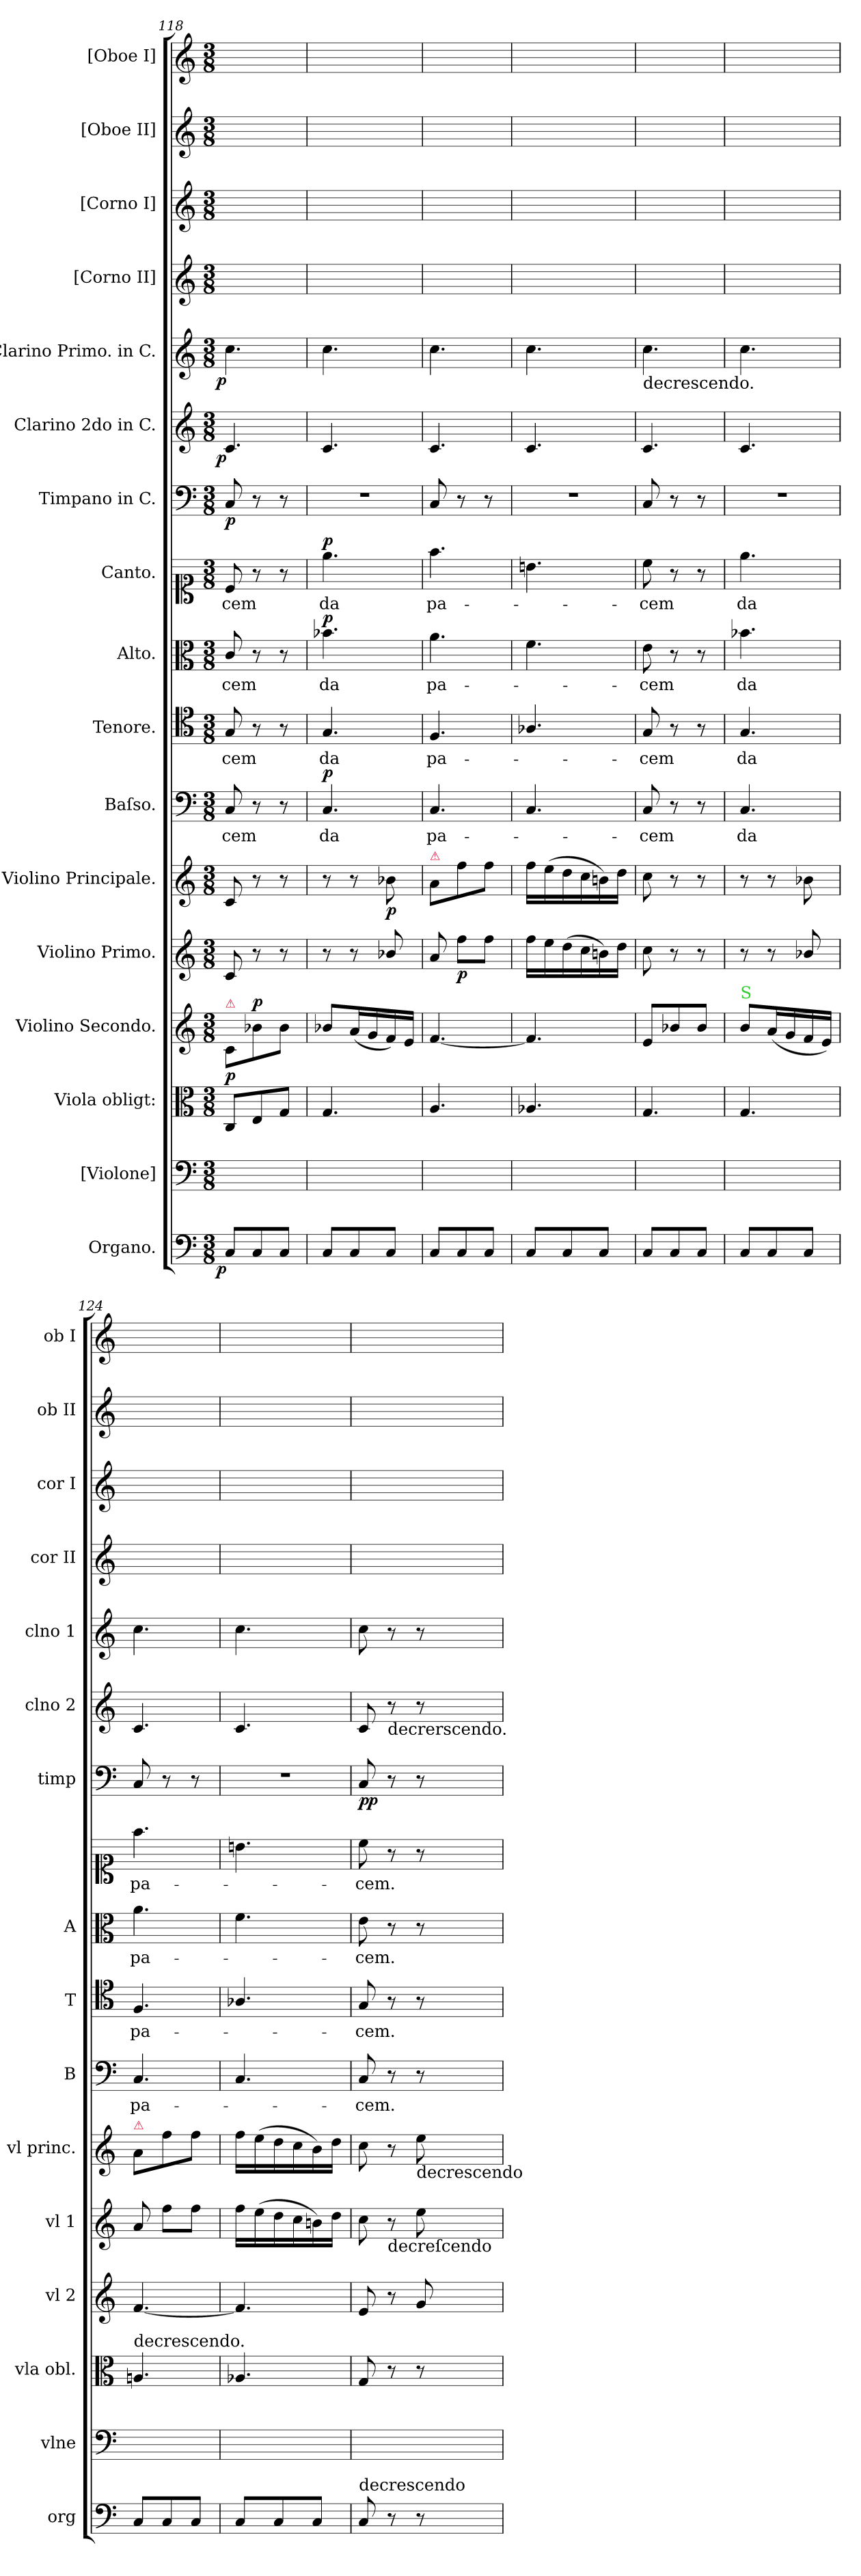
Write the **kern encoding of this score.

**kern	**dynam	**kern	**kern	**dynam	**kern	**dynam	**kern	**dynam	**kern	**dynam	**kern	**text	**dynam	**kern	**text	**kern	**text	**dynam	**kern	**text	**dynam	**kern	**dynam	**kern	**dynam	**kern	**dynam	**kern	**kern	**kern	**kern
*part17	*part17	*part16	*part15	*part15	*part14	*part14	*part13	*part13	*part12	*part12	*part11	*part11	*part11	*part10	*part10	*part9	*part9	*part9	*part8	*part8	*part8	*part7	*part7	*part6	*part6	*part5	*part5	*part4	*part3	*part2	*part1
*staff17	*staff17	*staff16	*staff15	*staff15	*staff14	*staff14	*staff13	*staff13	*staff12	*staff12	*staff11	*staff11	*staff11	*staff10	*staff10	*staff9	*staff9	*staff9	*staff8	*staff8	*staff8	*staff7	*staff7	*staff6	*staff6	*staff5	*staff5	*staff4	*staff3	*staff2	*staff1
*I"Organo.	*	*I"[Violone]	*I"Viola obligt:	*	*I"Violino Secondo.	*	*I"Violino Primo.	*	*I"Violino Principale.	*	*I"Baſso.	*	*	*I"Tenore.	*	*I"Alto.	*	*	*I"Canto.	*	*	*I"Timpano in C.	*	*I"Clarino 2do in C.	*	*I"Clarino Primo. in C.	*	*I"[Corno II]	*I"[Corno I]	*I"[Oboe II]	*I"[Oboe I]
*I'org	*	*I'vlne	*I'vla obl.	*	*I'vl 2	*	*I'vl 1	*	*I'vl princ.	*	*I'B	*	*	*I'T	*	*I'A	*	*	*	*	*	*I'timp	*	*I'clno 2	*	*I'clno 1	*	*I'cor II	*I'cor I	*I'ob II	*I'ob I
*clefF4	*	*clefF4	*clefC3	*	*clefG2	*	*clefG2	*	*clefG2	*	*clefF4	*	*	*clefC4	*	*clefC3	*	*	*clefC1	*	*	*clefF4	*	*clefG2	*	*clefG2	*	*clefG2	*clefG2	*clefG2	*clefG2
*k[]	*	*k[]	*k[]	*	*k[]	*	*k[]	*	*k[]	*	*k[]	*	*	*k[]	*	*k[]	*	*	*k[]	*	*	*k[]	*	*k[]	*	*k[]	*	*k[]	*k[]	*k[]	*k[]
*M3/8	*	*M3/8	*M3/8	*	*M3/8	*	*M3/8	*	*M3/8	*	*M3/8	*	*	*M3/8	*	*M3/8	*	*	*M3/8	*	*	*M3/8	*	*M3/8	*	*M3/8	*	*M3/8	*M3/8	*M3/8	*M3/8
=118	=118	=118	=118	=118	=118	=118	=118	=118	=118	=118	=118	=118	=118	=118	=118	=118	=118	=118	=118	=118	=118	=118	=118	=118	=118	=118	=118	=118	=118	=118	=118
!	!	!	!	!	!LO:TX:a:color=crimson:t=⚠	!	!	!	!	!	!	!	!	!	!	!	!	!	!	!	!	!	!	!	!	!	!	!	!	!	!
!	!LO:DY:rj	!	!	!LO:DY:a	!	!	!	!	!	!	!	!	!	!	!	!	!	!	!	!	!	!	!	!	!LO:DY:rj	!	!LO:DY:rj	!	!	!	!
8C/L	p	4.ryy	8C/L	p	8c/L	.	8c/	.	8c/	.	8C/	-cem	.	8G/	-cem	8c/	-cem	.	8c/	-cem	.	8C/	p	4.c/	p	4.cc\	p	4.ryy	4.ryy	4.ryy	4.ryy
!	!	!	!	!	!	!LO:DY:a	!	!	!	!	!	!	!	!	!	!	!	!	!	!	!	!	!	!	!	!	!	!	!	!	!
8C/	.	.	8E/	.	8b-X\	p	8r	.	8r	.	8r	.	.	8r	.	8r	.	.	8r	.	.	8r	.	.	.	.	.	.	.	.	.
8C/J	.	.	8G/J	.	8b-\J	.	8r	.	8r	.	8r	.	.	8r	.	8r	.	.	8r	.	.	8r	.	.	.	.	.	.	.	.	.
=119	=119	=119	=119	=119	=119	=119	=119	=119	=119	=119	=119	=119	=119	=119	=119	=119	=119	=119	=119	=119	=119	=119	=119	=119	=119	=119	=119	=119	=119	=119	=119
!	!	!	!	!	!	!	!	!	!	!	!	!	!LO:DY:a	!	!	!	!	!LO:DY:b	!	!	!LO:DY:b	!	!	!	!	!	!	!	!	!	!
8C/L	.	4.ryy	4.G/	.	8b-X/L	.	8r	.	8r	.	4.C/	da	p	4.G/	da	4.b-X\	da	p	4.ee\	da	p	4.r	.	4.c/	.	4.cc\	.	4.ryy	4.ryy	4.ryy	4.ryy
8C/	.	.	.	.	(16a/L	.	8r	.	8r	.	.	.	.	.	.	.	.	.	.	.	.	.	.	.	.	.	.	.	.	.	.
.	.	.	.	.	16g/	.	.	.	.	.	.	.	.	.	.	.	.	.	.	.	.	.	.	.	.	.	.	.	.	.	.
!	!	!	!	!	!	!	!	!	!	!LO:DY:b	!	!	!	!	!	!	!	!	!	!	!	!	!	!	!	!	!	!	!	!	!
8C/J	.	.	.	.	16f/)	.	8b-X/	.	8b-X\	p	.	.	.	.	.	.	.	.	.	.	.	.	.	.	.	.	.	.	.	.	.
.	.	.	.	.	16e/JJ	.	.	.	.	.	.	.	.	.	.	.	.	.	.	.	.	.	.	.	.	.	.	.	.	.	.
=120	=120	=120	=120	=120	=120	=120	=120	=120	=120	=120	=120	=120	=120	=120	=120	=120	=120	=120	=120	=120	=120	=120	=120	=120	=120	=120	=120	=120	=120	=120	=120
!	!	!	!	!	!	!	!	!	!LO:TX:a:color=crimson:t=⚠	!	!	!	!	!	!	!	!	!	!	!	!	!	!	!	!	!	!	!	!	!	!
8C/L	.	4.ryy	4.A/	.	[4.f/	.	8a/	.	8a/L	.	4.C/	pa-	.	4.F/	pa-	4.a\	pa-	.	4.ff\	pa-	.	8C/	.	4.c/	.	4.cc\	.	4.ryy	4.ryy	4.ryy	4.ryy
!	!	!	!	!	!	!	!	!LO:DY:b	!	!	!	!	!	!	!	!	!	!	!	!	!	!	!	!	!	!	!	!	!	!	!
8C/	.	.	.	.	.	.	8ff\L	p	8ff\	.	.	.	.	.	.	.	.	.	.	.	.	8r	.	.	.	.	.	.	.	.	.
8C/J	.	.	.	.	.	.	8ff\J	.	8ff\J	.	.	.	.	.	.	.	.	.	.	.	.	8r	.	.	.	.	.	.	.	.	.
=121	=121	=121	=121	=121	=121	=121	=121	=121	=121	=121	=121	=121	=121	=121	=121	=121	=121	=121	=121	=121	=121	=121	=121	=121	=121	=121	=121	=121	=121	=121	=121
8C/L	.	4.ryy	4.A-X/	.	4.f/]	.	16ff\LL	.	16ff\LL	.	4.C/	.	.	4.A-X/	.	4.f\	.	.	4.bn\	.	.	4.r	.	4.c/	.	4.cc\	.	4.ryy	4.ryy	4.ryy	4.ryy
.	.	.	.	.	.	.	16ee\	.	(16ee\	.	.	.	.	.	.	.	.	.	.	.	.	.	.	.	.	.	.	.	.	.	.
8C/	.	.	.	.	.	.	(16dd\	.	16dd\	.	.	.	.	.	.	.	.	.	.	.	.	.	.	.	.	.	.	.	.	.	.
.	.	.	.	.	.	.	16cc\	.	16cc\	.	.	.	.	.	.	.	.	.	.	.	.	.	.	.	.	.	.	.	.	.	.
8C/J	.	.	.	.	.	.	16bn\)	.	16bn\)	.	.	.	.	.	.	.	.	.	.	.	.	.	.	.	.	.	.	.	.	.	.
.	.	.	.	.	.	.	16dd\JJ	.	16dd\JJ	.	.	.	.	.	.	.	.	.	.	.	.	.	.	.	.	.	.	.	.	.	.
=122	=122	=122	=122	=122	=122	=122	=122	=122	=122	=122	=122	=122	=122	=122	=122	=122	=122	=122	=122	=122	=122	=122	=122	=122	=122	=122	=122	=122	=122	=122	=122
!	!	!	!	!	!	!	!	!	!	!	!	!	!	!	!	!	!	!	!	!	!	!	!	!	!	!LO:TX:b:t=decrescendo.	!	!	!	!	!
8C/L	.	4.ryy	4.G/	.	8e/L	.	8cc\	.	8cc\	.	8C/	-cem	.	8G/	-cem	8e\	-cem	.	8cc\	-cem	.	8C/	.	4.c/	.	4.cc\	.	4.ryy	4.ryy	4.ryy	4.ryy
8C/	.	.	.	.	8b-X/	.	8r	.	8r	.	8r	.	.	8r	.	8r	.	.	8r	.	.	8r	.	.	.	.	.	.	.	.	.
8C/J	.	.	.	.	8b-/J	.	8r	.	8r	.	8r	.	.	8r	.	8r	.	.	8r	.	.	8r	.	.	.	.	.	.	.	.	.
=123	=123	=123	=123	=123	=123	=123	=123	=123	=123	=123	=123	=123	=123	=123	=123	=123	=123	=123	=123	=123	=123	=123	=123	=123	=123	=123	=123	=123	=123	=123	=123
!	!	!	!	!	!LO:TX:a:color=limegreen:t=S	!	!	!	!	!	!	!	!	!	!	!	!	!	!	!	!	!	!	!	!	!	!	!	!	!	!
8C/L	.	4.ryy	4.G/	.	8b/L	.	8r	.	8r	.	4.C/	da	.	4.G/	da	4.b-X\	da	.	4.ee\	da	.	4.r	.	4.c/	.	4.cc\	.	4.ryy	4.ryy	4.ryy	4.ryy
8C/	.	.	.	.	(16a/L	.	8r	.	8r	.	.	.	.	.	.	.	.	.	.	.	.	.	.	.	.	.	.	.	.	.	.
.	.	.	.	.	16g/	.	.	.	.	.	.	.	.	.	.	.	.	.	.	.	.	.	.	.	.	.	.	.	.	.	.
8C/J	.	.	.	.	16f/	.	8b-X/	.	8b-X\	.	.	.	.	.	.	.	.	.	.	.	.	.	.	.	.	.	.	.	.	.	.
.	.	.	.	.	16e/JJ)	.	.	.	.	.	.	.	.	.	.	.	.	.	.	.	.	.	.	.	.	.	.	.	.	.	.
=124	=124	=124	=124	=124	=124	=124	=124	=124	=124	=124	=124	=124	=124	=124	=124	=124	=124	=124	=124	=124	=124	=124	=124	=124	=124	=124	=124	=124	=124	=124	=124
!	!	!	!	!	!	!	!	!	!LO:TX:a:color=crimson:t=⚠	!	!	!	!	!	!	!	!	!	!	!	!	!	!	!	!	!	!	!	!	!	!
!	!	!	!LO:TX:t=decrescendo.	!	!	!	!	!	!	!	!	!	!	!	!	!	!	!	!	!	!	!	!	!	!	!	!	!	!	!	!
8C/L	.	4.ryy	4.An/	.	[4.f/	.	8a/	.	8a/L	.	4.C/	pa-	.	4.F/	pa-	4.a\	pa-	.	4.ff\	pa-	.	8C/	.	4.c/	.	4.cc\	.	4.ryy	4.ryy	4.ryy	4.ryy
8C/	.	.	.	.	.	.	8ff\L	.	8ff\	.	.	.	.	.	.	.	.	.	.	.	.	8r	.	.	.	.	.	.	.	.	.
8C/J	.	.	.	.	.	.	8ff\J	.	8ff\J	.	.	.	.	.	.	.	.	.	.	.	.	8r	.	.	.	.	.	.	.	.	.
=125	=125	=125	=125	=125	=125	=125	=125	=125	=125	=125	=125	=125	=125	=125	=125	=125	=125	=125	=125	=125	=125	=125	=125	=125	=125	=125	=125	=125	=125	=125	=125
8C/L	.	4.ryy	4.A-X/	.	4.f/]	.	16ff\LL	.	16ff\LL	.	4.C/	.	.	4.A-X/	.	4.f\	.	.	4.bn\	.	.	4.r	.	4.c/	.	4.cc\	.	4.ryy	4.ryy	4.ryy	4.ryy
.	.	.	.	.	.	.	(16ee\	.	(16ee\	.	.	.	.	.	.	.	.	.	.	.	.	.	.	.	.	.	.	.	.	.	.
8C/	.	.	.	.	.	.	16dd\	.	16dd\	.	.	.	.	.	.	.	.	.	.	.	.	.	.	.	.	.	.	.	.	.	.
.	.	.	.	.	.	.	16cc\	.	16cc\	.	.	.	.	.	.	.	.	.	.	.	.	.	.	.	.	.	.	.	.	.	.
8C/J	.	.	.	.	.	.	16bn\)	.	16b\)	.	.	.	.	.	.	.	.	.	.	.	.	.	.	.	.	.	.	.	.	.	.
.	.	.	.	.	.	.	16dd\JJ	.	16dd\JJ	.	.	.	.	.	.	.	.	.	.	.	.	.	.	.	.	.	.	.	.	.	.
=126	=126	=126	=126	=126	=126	=126	=126	=126	=126	=126	=126	=126	=126	=126	=126	=126	=126	=126	=126	=126	=126	=126	=126	=126	=126	=126	=126	=126	=126	=126	=126
!LO:TX:t=decrescendo	!	!	!	!	!	!	!	!	!	!	!	!	!	!	!	!	!	!	!	!	!	!	!	!	!	!	!	!	!	!	!
8C/	.	4.ryy	8G/	.	8e/	.	8cc\	.	8cc\	.	8C/	-cem.	.	8G/	-cem.	8e\	-cem.	.	8cc\	-cem.	.	8C/	pp	8c/	.	8cc\	.	4.ryy	4.ryy	4.ryy	4.ryy
!	!	!	!	!	!	!	!	!	!	!	!	!	!	!	!	!	!	!	!	!	!	!	!	!LO:TX:b:t=decrerscendo.	!	!	!	!	!	!	!
!	!	!	!	!	!	!	!LO:TX:b:t=decreſcendo	!	!	!	!	!	!	!	!	!	!	!	!	!	!	!	!	!	!	!	!	!	!	!	!
8r	.	.	8r	.	8r	.	8r	.	8r	.	8r	.	.	8r	.	8r	.	.	8r	.	.	8r	.	8r	.	8r	.	.	.	.	.
!	!	!	!	!	!	!	!	!	!LO:TX:b:t=decrescendo	!	!	!	!	!	!	!	!	!	!	!	!	!	!	!	!	!	!	!	!	!	!
8r	.	.	8r	.	8g/	.	8ee\	.	8ee\	.	8r	.	.	8r	.	8r	.	.	8r	.	.	8r	.	8r	.	8r	.	.	.	.	.
=	=	=	=	=	=	=	=	=	=	=	=	=	=	=	=	=	=	=	=	=	=	=	=	=	=	=	=	=	=	=	=
*-	*-	*-	*-	*-	*-	*-	*-	*-	*-	*-	*-	*-	*-	*-	*-	*-	*-	*-	*-	*-	*-	*-	*-	*-	*-	*-	*-	*-	*-	*-	*-
